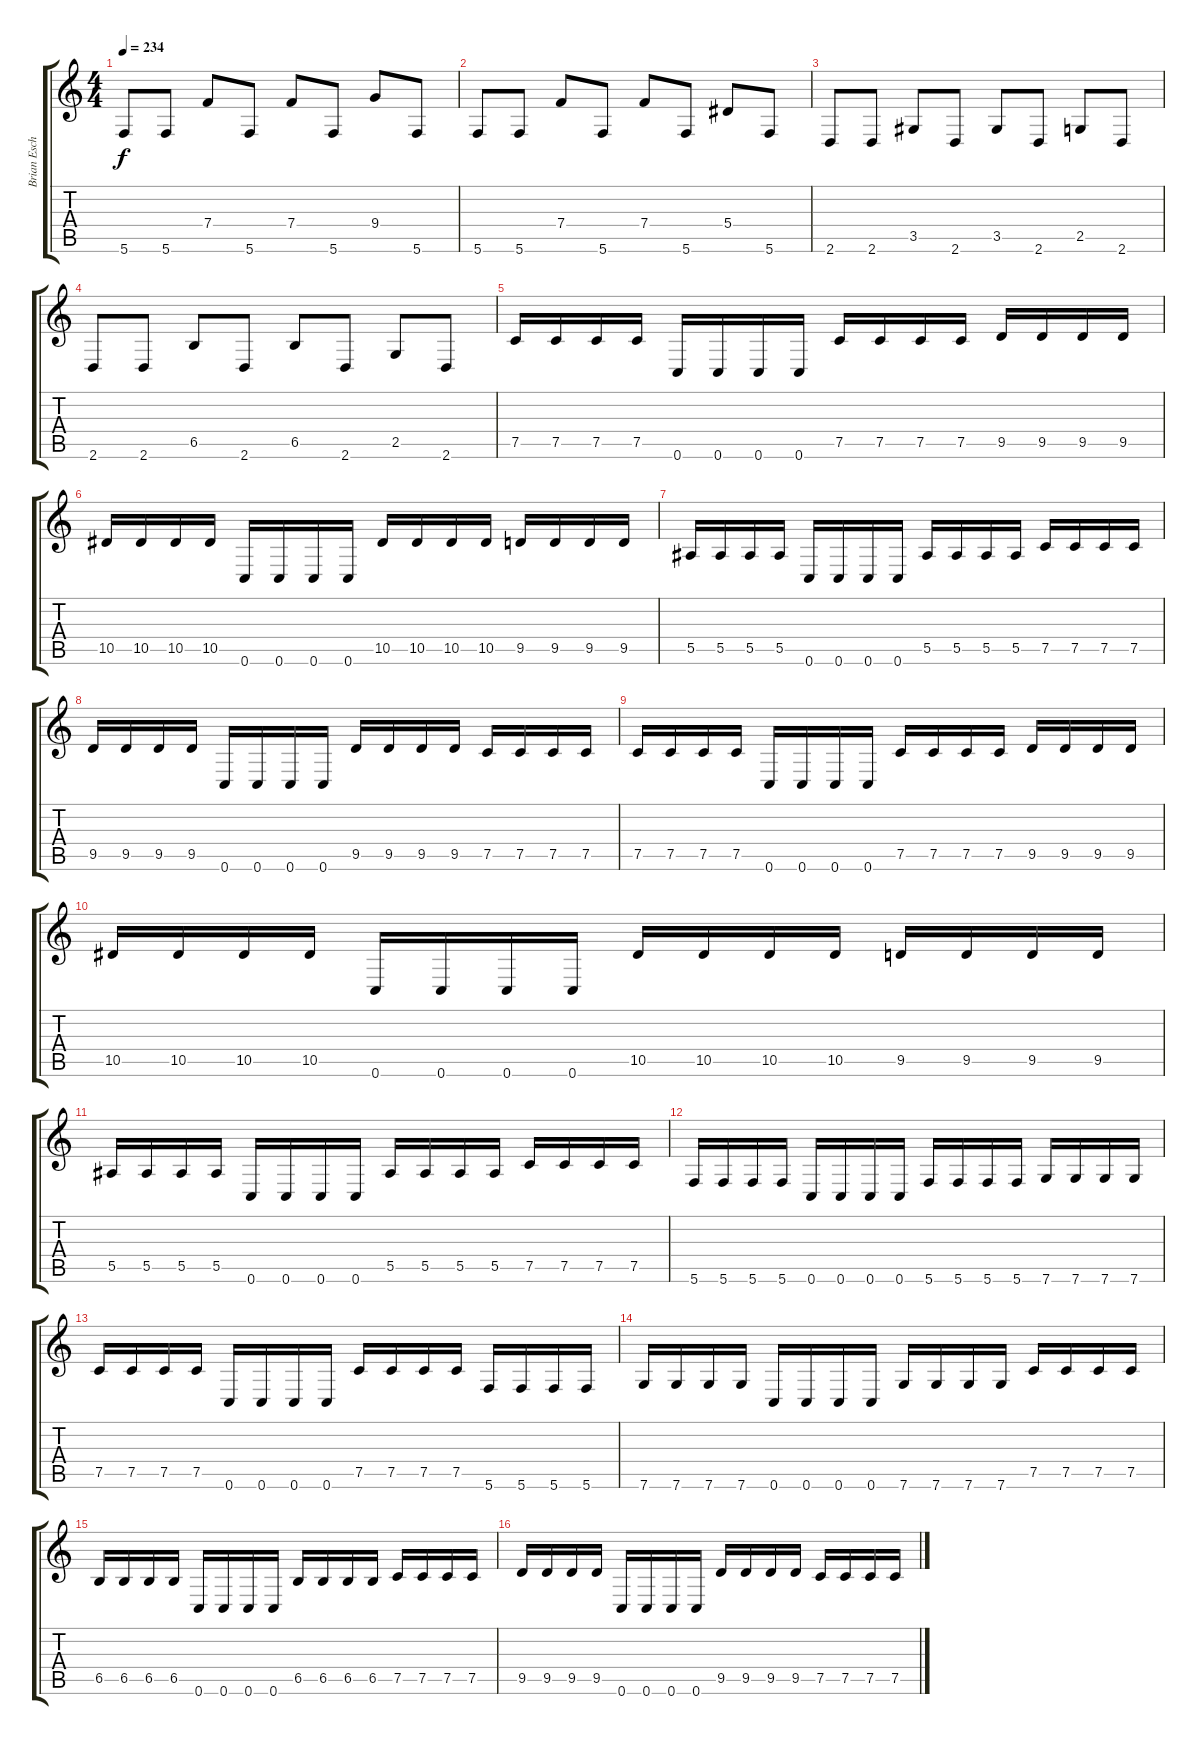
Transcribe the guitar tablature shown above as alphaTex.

\track ("Brian Eschbach (Rhythm Guitar)" "Brian Esch") {instrument distortionguitar}
\staff {score tabs}
\tuning (C4 G3 Eb3 Bb2 F2 C2) {hide}
\ts (4 4)
\tempo 234
\clef g2
\ks c
5.6.8{dy f} 5.6.8 7.4.8 5.6.8 7.4.8 5.6.8 9.4.8 5.6.8 |
5.6.8 5.6.8 7.4.8 5.6.8 7.4.8 5.6.8 5.4.8 5.6.8 |
2.6.8 2.6.8 3.5.8 2.6.8 3.5.8 2.6.8 2.5.8 2.6.8 |
2.6.8 2.6.8 6.5.8 2.6.8 6.5.8 2.6.8 2.5.8 2.6.8 |
7.5.16 7.5.16 7.5.16 7.5.16 0.6.16 0.6.16 0.6.16 0.6.16 7.5.16 7.5.16 7.5.16 7.5.16 9.5.16 9.5.16 9.5.16 9.5.16 |
10.5.16 10.5.16 10.5.16 10.5.16 0.6.16 0.6.16 0.6.16 0.6.16 10.5.16 10.5.16 10.5.16 10.5.16 9.5.16 9.5.16 9.5.16 9.5.16 |
5.5.16 5.5.16 5.5.16 5.5.16 0.6.16 0.6.16 0.6.16 0.6.16 5.5.16 5.5.16 5.5.16 5.5.16 7.5.16 7.5.16 7.5.16 7.5.16 |
9.5.16 9.5.16 9.5.16 9.5.16 0.6.16 0.6.16 0.6.16 0.6.16 9.5.16 9.5.16 9.5.16 9.5.16 7.5.16 7.5.16 7.5.16 7.5.16 |
7.5.16 7.5.16 7.5.16 7.5.16 0.6.16 0.6.16 0.6.16 0.6.16 7.5.16 7.5.16 7.5.16 7.5.16 9.5.16 9.5.16 9.5.16 9.5.16 |
10.5.16 10.5.16 10.5.16 10.5.16 0.6.16 0.6.16 0.6.16 0.6.16 10.5.16 10.5.16 10.5.16 10.5.16 9.5.16 9.5.16 9.5.16 9.5.16 |
5.5.16 5.5.16 5.5.16 5.5.16 0.6.16 0.6.16 0.6.16 0.6.16 5.5.16 5.5.16 5.5.16 5.5.16 7.5.16 7.5.16 7.5.16 7.5.16 |
5.6.16 5.6.16 5.6.16 5.6.16 0.6.16 0.6.16 0.6.16 0.6.16 5.6.16 5.6.16 5.6.16 5.6.16 7.6.16 7.6.16 7.6.16 7.6.16 |
7.5.16 7.5.16 7.5.16 7.5.16 0.6.16 0.6.16 0.6.16 0.6.16 7.5.16 7.5.16 7.5.16 7.5.16 5.6.16 5.6.16 5.6.16 5.6.16 |
7.6.16 7.6.16 7.6.16 7.6.16 0.6.16 0.6.16 0.6.16 0.6.16 7.6.16 7.6.16 7.6.16 7.6.16 7.5.16 7.5.16 7.5.16 7.5.16 |
6.5.16 6.5.16 6.5.16 6.5.16 0.6.16 0.6.16 0.6.16 0.6.16 6.5.16 6.5.16 6.5.16 6.5.16 7.5.16 7.5.16 7.5.16 7.5.16 |
9.5.16 9.5.16 9.5.16 9.5.16 0.6.16 0.6.16 0.6.16 0.6.16 9.5.16 9.5.16 9.5.16 9.5.16 7.5.16 7.5.16 7.5.16 7.5.16
